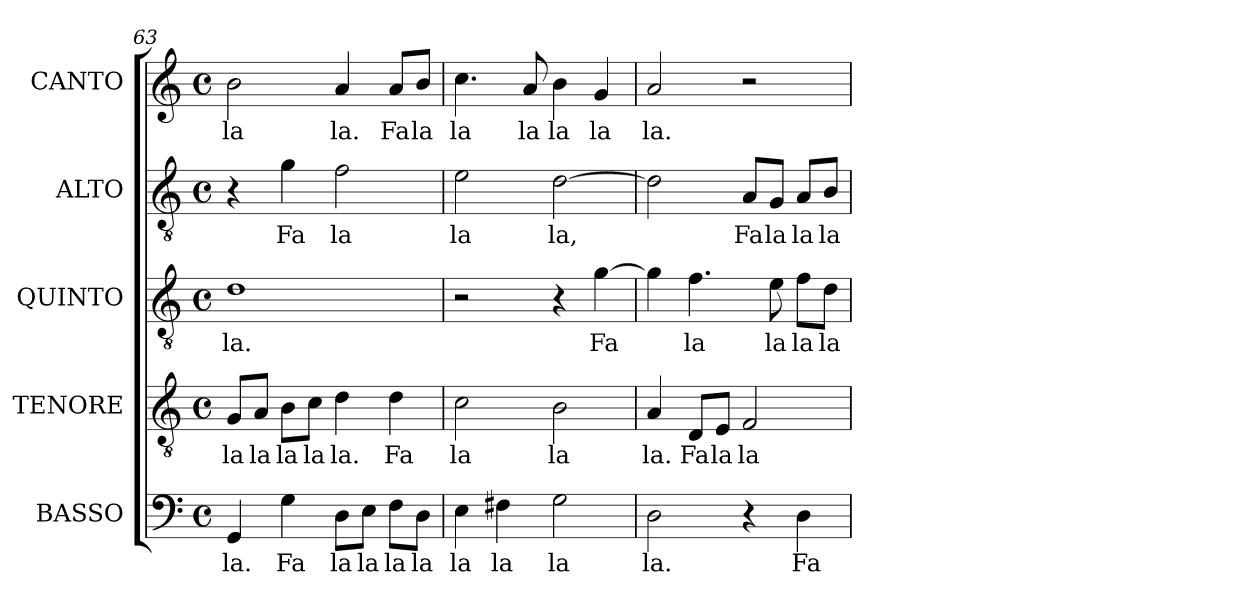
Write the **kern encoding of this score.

**kern	**text	**kern	**text	**kern	**text	**kern	**text	**kern	**text
*part5	*part5	*part4	*part4	*part3	*part3	*part2	*part2	*part1	*part1
*staff5	*staff5	*staff4	*staff4	*staff3	*staff3	*staff2	*staff2	*staff1	*staff1
*I"BASSO	*	*I"TENORE	*	*I"QUINTO	*	*I"ALTO	*	*I"CANTO	*
*I'B	*	*I'T	*	*	*	*I'A.	*	*	*
*clefF4	*	*clefGv2	*	*clefGv2	*	*clefGv2	*	*clefG2	*
*	*	*ITrd7c12	*	*ITrd7c12	*	*ITrd7c12	*	*	*
*k[]	*	*k[]	*	*k[]	*	*k[]	*	*k[]	*
*C:	*	*C:	*	*C:	*	*C:	*	*C:	*
*M4/4	*	*M4/4	*	*M4/4	*	*M4/4	*	*M4/4	*
*met(c)	*	*met(c)	*	*met(c)	*	*met(c)	*	*met(c)	*
=63	=63	=63	=63	=63	=63	=63	=63	=63	=63
!	!LO:LY:b:color=#000000	!	!	!	!	!	!	!	!
!	!	!	!LO:LY:b:color=#000000	!	!	!	!	!	!
!	!	!	!	!	!LO:LY:b:color=#000000	!	!	!	!
!	!	!	!	!	!	!	!	!	!LO:LY:b:color=#000000
4GGi/	la.	8GGi/L	la	1Di	la.	4r	.	2bi\	la
!	!	!	!LO:LY:b:color=#000000	!	!	!	!	!	!
.	.	8AAi/J	la	.	.	.	.	.	.
!	!LO:LY:b:color=#000000	!	!	!	!	!	!	!	!
!	!	!	!LO:LY:b:color=#000000	!	!	!	!	!	!
!	!	!	!	!	!	!	!LO:LY:b:color=#000000	!	!
4Gi\	Fa	8BBi\L	la	.	.	4Gi\	Fa	.	.
!	!	!	!LO:LY:b:color=#000000	!	!	!	!	!	!
.	.	8Ci\J	la	.	.	.	.	.	.
!	!LO:LY:b:color=#000000	!	!	!	!	!	!	!	!
!	!	!	!LO:LY:b:color=#000000	!	!	!	!	!	!
!	!	!	!	!	!	!	!LO:LY:b:color=#000000	!	!
!	!	!	!	!	!	!	!	!	!LO:LY:b:color=#000000
8Di\L	la	4Di\	la.	.	.	2Fi\	la	4ai/	la.
!	!LO:LY:b:color=#000000	!	!	!	!	!	!	!	!
8Ei\J	la	.	.	.	.	.	.	.	.
!	!LO:LY:b:color=#000000	!	!	!	!	!	!	!	!
!	!	!	!LO:LY:b:color=#000000	!	!	!	!	!	!
!	!	!	!	!	!	!	!	!	!LO:LY:b:color=#000000
8Fi\L	la	4Di\	Fa	.	.	.	.	8ai/L	Fa
!	!LO:LY:b:color=#000000	!	!	!	!	!	!	!	!
!	!	!	!	!	!	!	!	!	!LO:LY:b:color=#000000
8Di\J	la	.	.	.	.	.	.	8bi/J	la
=64	=64	=64	=64	=64	=64	=64	=64	=64	=64
!	!LO:LY:b:color=#000000	!	!	!	!	!	!	!	!
!	!	!	!LO:LY:b:color=#000000	!	!	!	!	!	!
!	!	!	!	!	!	!	!LO:LY:b:color=#000000	!	!
!	!	!	!	!	!	!	!	!	!LO:LY:b:color=#000000
4Ei\	la	2Ci\	la	2r	.	2Ei\	la	4.cci\	la
!	!LO:LY:b:color=#000000	!	!	!	!	!	!	!	!
4F#Xi\	la	.	.	.	.	.	.	.	.
!	!	!	!	!	!	!	!	!	!LO:LY:b:color=#000000
.	.	.	.	.	.	.	.	8ai/	la
!	!LO:LY:b:color=#000000	!	!	!	!	!	!	!	!
!	!	!	!LO:LY:b:color=#000000	!	!	!	!	!	!
!	!	!	!	!	!	!	!LO:LY:b:color=#000000	!	!
!	!	!	!	!	!	!	!	!	!LO:LY:b:color=#000000
2Gi\	la	2BBi\	la	4r	.	[>2Di\	la,	4bi\	la
!	!	!	!	!	!LO:LY:b:color=#000000	!	!	!	!
!	!	!	!	!	!	!	!	!	!LO:LY:b:color=#000000
.	.	.	.	[>4Gi\	Fa	.	.	4gi/	la
=65	=65	=65	=65	=65	=65	=65	=65	=65	=65
!	!LO:LY:b:color=#000000	!	!	!	!	!	!	!	!
!	!	!	!LO:LY:b:color=#000000	!	!	!	!	!	!
!	!	!	!	!	!	!	!	!	!LO:LY:b:color=#000000
2Di\	la.	4AAi/	la.	4Gi\]	.	2Di\]	.	2ai/	la.
!	!	!	!LO:LY:b:color=#000000	!	!	!	!	!	!
!	!	!	!	!	!LO:LY:b:color=#000000	!	!	!	!
.	.	8DDi/L	Fa	4.Fi\	la	.	.	.	.
!	!	!	!LO:LY:b:color=#000000	!	!	!	!	!	!
.	.	8EEi/J	la	.	.	.	.	.	.
!	!	!	!LO:LY:b:color=#000000	!	!	!	!	!	!
!	!	!	!	!	!	!	!LO:LY:b:color=#000000	!	!
4r	.	2FFi/	la	.	.	8AAi/L	Fa	2r	.
!	!	!	!	!	!LO:LY:b:color=#000000	!	!	!	!
!	!	!	!	!	!	!	!LO:LY:b:color=#000000	!	!
.	.	.	.	8Ei\	la	8GGi/J	la	.	.
!	!LO:LY:b:color=#000000	!	!	!	!	!	!	!	!
!	!	!	!	!	!LO:LY:b:color=#000000	!	!	!	!
!	!	!	!	!	!	!	!LO:LY:b:color=#000000	!	!
4Di\	Fa	.	.	8Fi\L	la	8AAi/L	la	.	.
!	!	!	!	!	!LO:LY:b:color=#000000	!	!	!	!
!	!	!	!	!	!	!	!LO:LY:b:color=#000000	!	!
.	.	.	.	8Di\J	la	8BBi/J	la	.	.
=	=	=	=	=	=	=	=	=	=
*-	*-	*-	*-	*-	*-	*-	*-	*-	*-
